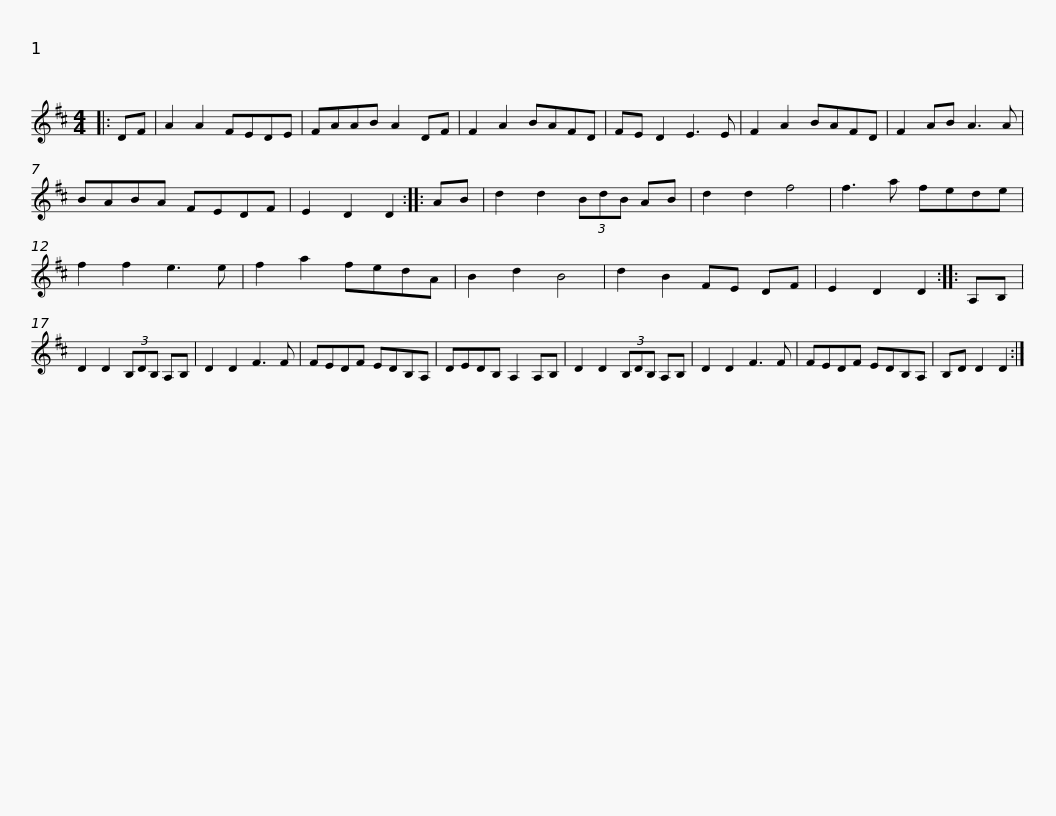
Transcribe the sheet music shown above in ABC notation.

X:1
L:1/8
M:4/4
I:linebreak $
K:D
V:1 treble
V:1
|: DF | A2 A2 FEDE | FAAB A2 DF | F2 A2 BAFD | FE D2 E3 E | %5
 F2 A2 BAFD | F2 AB A3 A |$ BABA FEDF | E2 D2 D2 :: AB | %10
 d2 d2 (3BdB AB | d2 d2 f4 | f3 a fede | f2 f2 e3 e | f2 a2 fedA |$ %15
 B2 d2 B4 | d2 B2 FE DF | E2 D2 D2 :: A,B, | D2 D2 (3B,DB, A,B, | %20
 D2 D2 F3 F | FEDF EDB,A, |$ DEDB, A,2 A,B, | D2 D2 (3B,DB, A,B, | D2 D2 F3 F | %25
 FEDF EDB,A, | B,D D2 D2 :| %27
